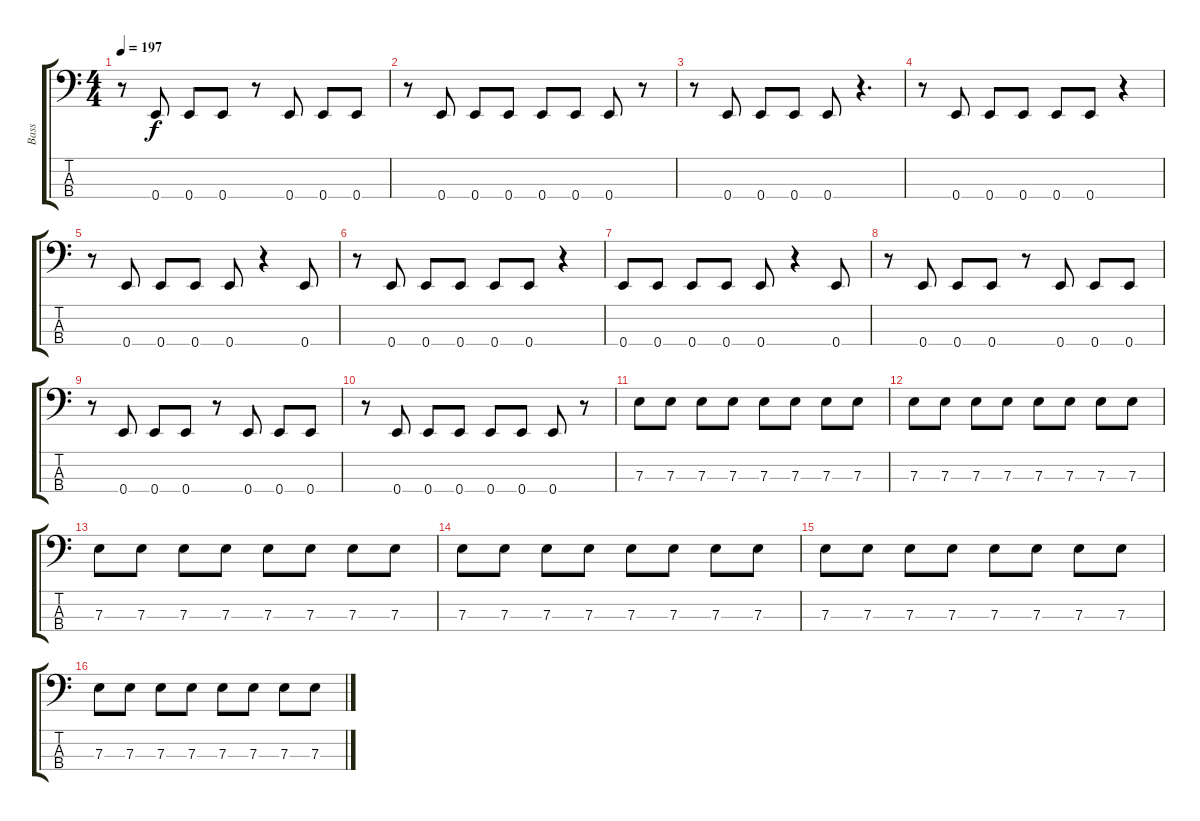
\track ("Bass" "Bass") {instrument electricbassfinger}
\staff {score tabs}
\tuning (G2 D2 A1 E1) {hide}
\ts (4 4)
\tempo 197
\clef f4
\ks c
r.8{dy f} 0.4.8 0.4.8 0.4.8 r.8 0.4.8 0.4.8 0.4.8 |
r.8 0.4.8 0.4.8 0.4.8 0.4.8 0.4.8 0.4.8 r.8 |
r.8 0.4.8 0.4.8 0.4.8 0.4.8 r.4{d} |
r.8 0.4.8 0.4.8 0.4.8 0.4.8 0.4.8 r.4 |
r.8 0.4.8 0.4.8 0.4.8 0.4.8 r.4 0.4.8 |
r.8 0.4.8 0.4.8 0.4.8 0.4.8 0.4.8 r.4 |
0.4.8 0.4.8 0.4.8 0.4.8 0.4.8 r.4 0.4.8 |
r.8 0.4.8 0.4.8 0.4.8 r.8 0.4.8 0.4.8 0.4.8 |
r.8 0.4.8 0.4.8 0.4.8 r.8 0.4.8 0.4.8 0.4.8 |
r.8 0.4.8 0.4.8 0.4.8 0.4.8 0.4.8 0.4.8 r.8 |
7.3.8 7.3.8 7.3.8 7.3.8 7.3.8 7.3.8 7.3.8 7.3.8 |
7.3.8 7.3.8 7.3.8 7.3.8 7.3.8 7.3.8 7.3.8 7.3.8 |
7.3.8 7.3.8 7.3.8 7.3.8 7.3.8 7.3.8 7.3.8 7.3.8 |
7.3.8 7.3.8 7.3.8 7.3.8 7.3.8 7.3.8 7.3.8 7.3.8 |
7.3.8 7.3.8 7.3.8 7.3.8 7.3.8 7.3.8 7.3.8 7.3.8 |
7.3.8 7.3.8 7.3.8 7.3.8 7.3.8 7.3.8 7.3.8 7.3.8
